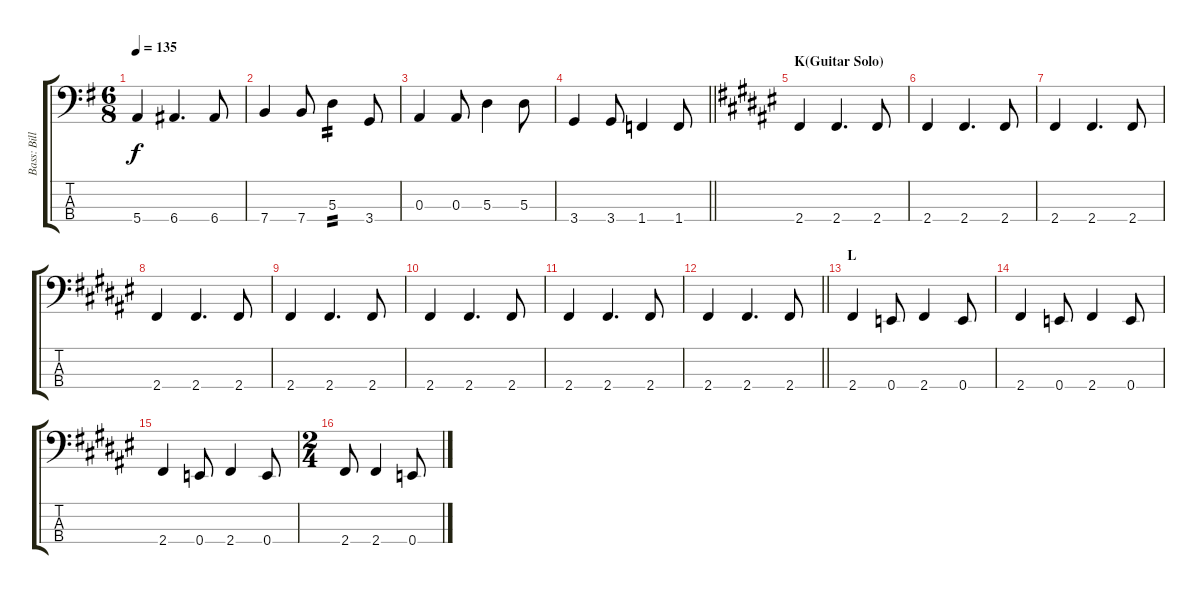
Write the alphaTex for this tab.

\track ("Bass: Billy" "Bass: Bill") {instrument electricbassfinger}
\staff {score tabs}
\tuning (G2 D2 A1 E1) {hide}
\ts (6 8)
\tempo 135
\clef f4
\ks g
5.4.4{dy f} 6.4.4{d} 6.4.8 |
7.4.4 7.4.8 5.3.4{tp 2} 3.4.8 |
0.3.4 0.3.8 5.3.4 5.3.8 |
\barLineRight lightlight
3.4.4 3.4.8 1.4.4 1.4.8 |
\section ("" "K(Guitar Solo)")
\ks f#
2.4.4 2.4.4{d} 2.4.8 |
2.4.4 2.4.4{d} 2.4.8 |
2.4.4 2.4.4{d} 2.4.8 |
2.4.4 2.4.4{d} 2.4.8 |
2.4.4 2.4.4{d} 2.4.8 |
2.4.4 2.4.4{d} 2.4.8 |
2.4.4 2.4.4{d} 2.4.8 |
\barLineRight lightlight
2.4.4 2.4.4{d} 2.4.8 |
\section ("" "L")
2.4.4 0.4.8 2.4.4 0.4.8 |
2.4.4 0.4.8 2.4.4 0.4.8 |
2.4.4 0.4.8 2.4.4 0.4.8 |
\ts (2 4)
2.4.8 2.4.4 0.4.8
